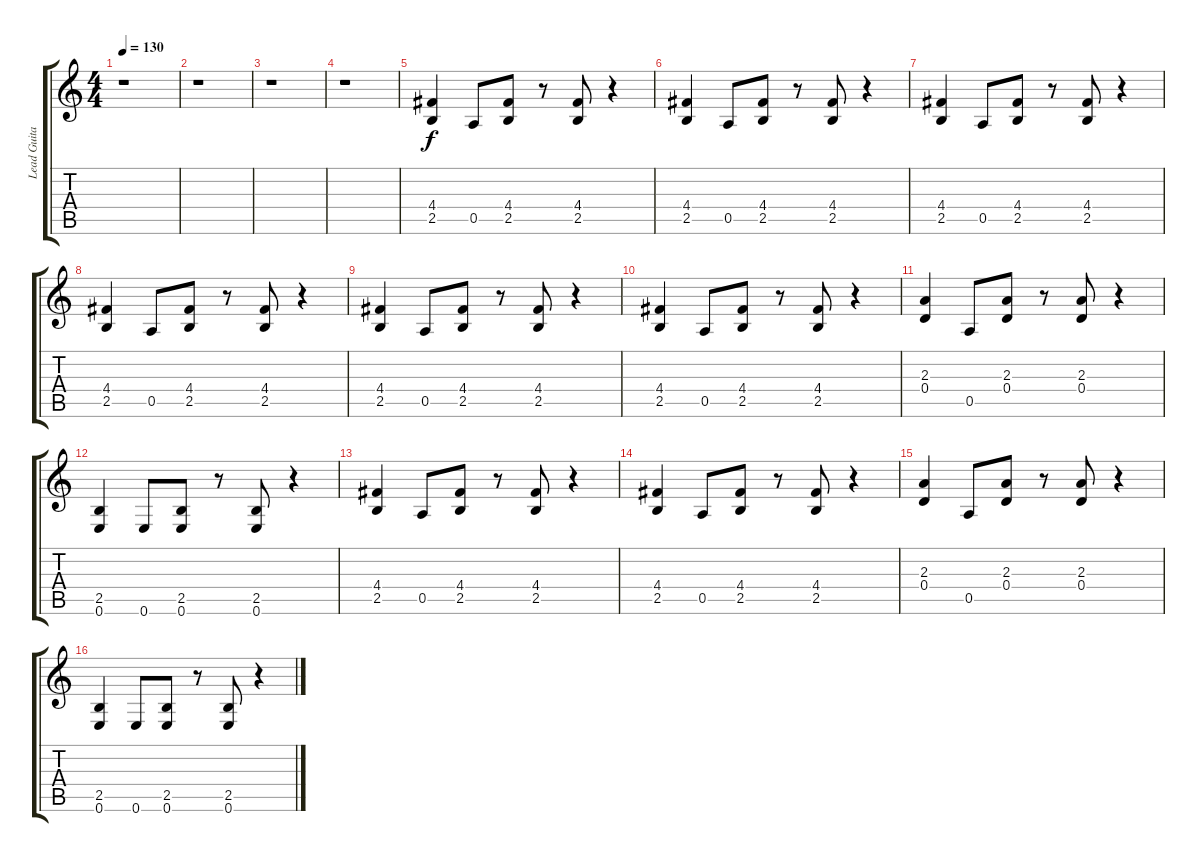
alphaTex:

\track ("Lead Guitar" "Lead Guita") {instrument overdrivenguitar}
\staff {score tabs}
\tuning (E4 B3 G3 D3 A2 E2) {hide}
\ts (4 4)
\tempo 130
\clef g2
\ks c
r.1{dy f instrument overdrivenguitar} |
r.1 |
r.1 |
r.1 |
(4.4 2.5).4 0.5.8 (4.4 2.5).8 r.8 (4.4 2.5).8 r.4 |
(4.4 2.5).4 0.5.8 (4.4 2.5).8 r.8 (4.4 2.5).8 r.4 |
(4.4 2.5).4 0.5.8 (4.4 2.5).8 r.8 (4.4 2.5).8 r.4 |
(4.4 2.5).4 0.5.8 (4.4 2.5).8 r.8 (4.4 2.5).8 r.4 |
(4.4 2.5).4 0.5.8 (4.4 2.5).8 r.8 (4.4 2.5).8 r.4 |
(4.4 2.5).4 0.5.8 (4.4 2.5).8 r.8 (4.4 2.5).8 r.4 |
(2.3 0.4).4 0.5.8 (2.3 0.4).8 r.8 (2.3 0.4).8 r.4 |
(2.5 0.6).4 0.6.8 (2.5 0.6).8 r.8 (2.5 0.6).8 r.4 |
(4.4 2.5).4 0.5.8 (4.4 2.5).8 r.8 (4.4 2.5).8 r.4 |
(4.4 2.5).4 0.5.8 (4.4 2.5).8 r.8 (4.4 2.5).8 r.4 |
(2.3 0.4).4 0.5.8 (2.3 0.4).8 r.8 (2.3 0.4).8 r.4 |
(2.5 0.6).4 0.6.8 (2.5 0.6).8 r.8 (2.5 0.6).8 r.4
